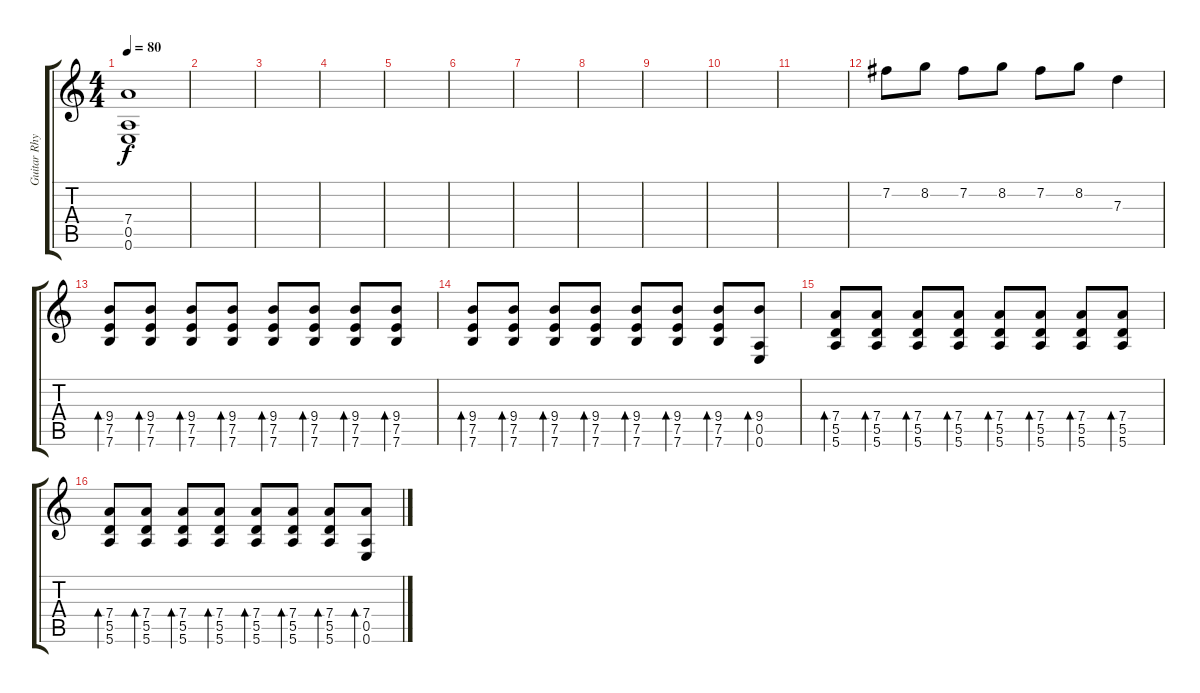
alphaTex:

\track ("Guitar Rhythm" "Guitar Rhy") {instrument overdrivenguitar}
\staff {score tabs}
\tuning (E4 B3 G3 D3 A2 E2) {hide}
\ts (4 4)
\tempo 80
\clef g2
\ks c
(7.4{t} 0.5{t} 0.6{t}).1{dy f volume 0} |
|
|
|
|
|
|
|
|
|
|
7.2.8{volume 11} 8.2.8 7.2.8 8.2.8 7.2.8 8.2.8 7.3.4 |
(9.4 7.5 7.6).8{bd 30} (9.4 7.5 7.6).8{bd 30} (9.4 7.5 7.6).8{bd 30} (9.4 7.5 7.6).8{bd 30} (9.4 7.5 7.6).8{bd 30} (9.4 7.5 7.6).8{bd 30} (9.4 7.5 7.6).8{bd 30} (9.4 7.5 7.6).8{bd 30} |
(9.4 7.5 7.6).8{bd 30} (9.4 7.5 7.6).8{bd 30} (9.4 7.5 7.6).8{bd 30} (9.4 7.5 7.6).8{bd 30} (9.4 7.5 7.6).8{bd 30} (9.4 7.5 7.6).8{bd 30} (9.4 7.5 7.6).8{bd 30} (9.4 0.5 0.6).8{bd 30} |
(7.4 5.5 5.6).8{bd 30} (7.4 5.5 5.6).8{bd 30} (7.4 5.5 5.6).8{bd 30} (7.4 5.5 5.6).8{bd 30} (7.4 5.5 5.6).8{bd 30} (7.4 5.5 5.6).8{bd 30} (7.4 5.5 5.6).8{bd 30} (7.4 5.5 5.6).8{bd 30} |
(7.4 5.5 5.6).8{bd 30} (7.4 5.5 5.6).8{bd 30} (7.4 5.5 5.6).8{bd 30} (7.4 5.5 5.6).8{bd 30} (7.4 5.5 5.6).8{bd 30} (7.4 5.5 5.6).8{bd 30} (7.4 5.5 5.6).8{bd 30} (7.4 0.5 0.6).8{bd 30}
